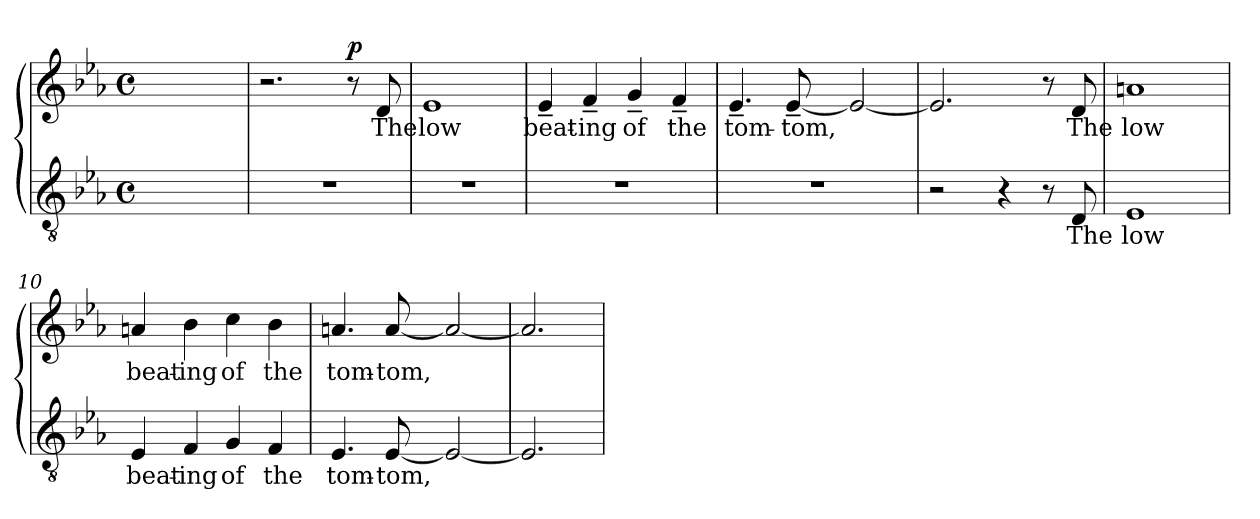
**kern	**text	**kern	**text	**dynam
*part1	*part1	*part1	*part1	*part1
*staff2	*staff2	*staff1	*staff1	*staff1/2
*clefGv2	*	*clefG2	*	*
*k[b-e-a-]	*	*k[b-e-a-]	*	*
*M4/4	*	*M4/4	*	*
*met(c)	*	*met(c)	*	*
=1	=1	=1	=1	=1
1ryy	.	1ryy	.	.
=4	=4	=4	=4	=4
1r	.	2.r	.	.
!	!	!	!	!LO:DY:a
.	.	8r	.	p
.	.	8d/	The	.
=5	=5	=5	=5	=5
1r	.	1e-	low	.
=6	=6	=6	=6	=6
1r	.	4e-~/	beat-	.
.	.	4f~/	-ing	.
.	.	4g~/	of	.
.	.	4f~/	the	.
=7	=7	=7	=7	=7
1r	.	4.e-~/	tom-	.
.	.	[8e-~/	-tom,	.
.	.	2e-/_	.	.
=8	=8	=8	=8	=8
2r	.	2.e-/]	.	.
4r	.	.	.	.
8r	.	8r	.	.
!	!	!	!	!LO:DY:a=2
!	!	!	!	!LO:DY:n=1:a
8D/	The	8d/	The	mp mp
=9	=9	=9	=9	=9
1E-	low	1an	low	.
!!LO:LB:g=z
=10	=10	=10	=10	=10
4E-/	beat-	4an/	beat-	.
4F/	-ing	4b-\	-ing	.
4G/	of	4cc\	of	.
4F/	the	4b-\	the	.
=11	=11	=11	=11	=11
4.E-/	tom-	4.an/	tom-	.
[8E-/	-tom,	[8a/	-tom,	.
2E-/_	.	2a/_	.	.
=12	=12	=12	=12	=12
2.E-/]	.	2.a/]	.	.
=	=	=	=	=
*-	*-	*-	*-	*-
